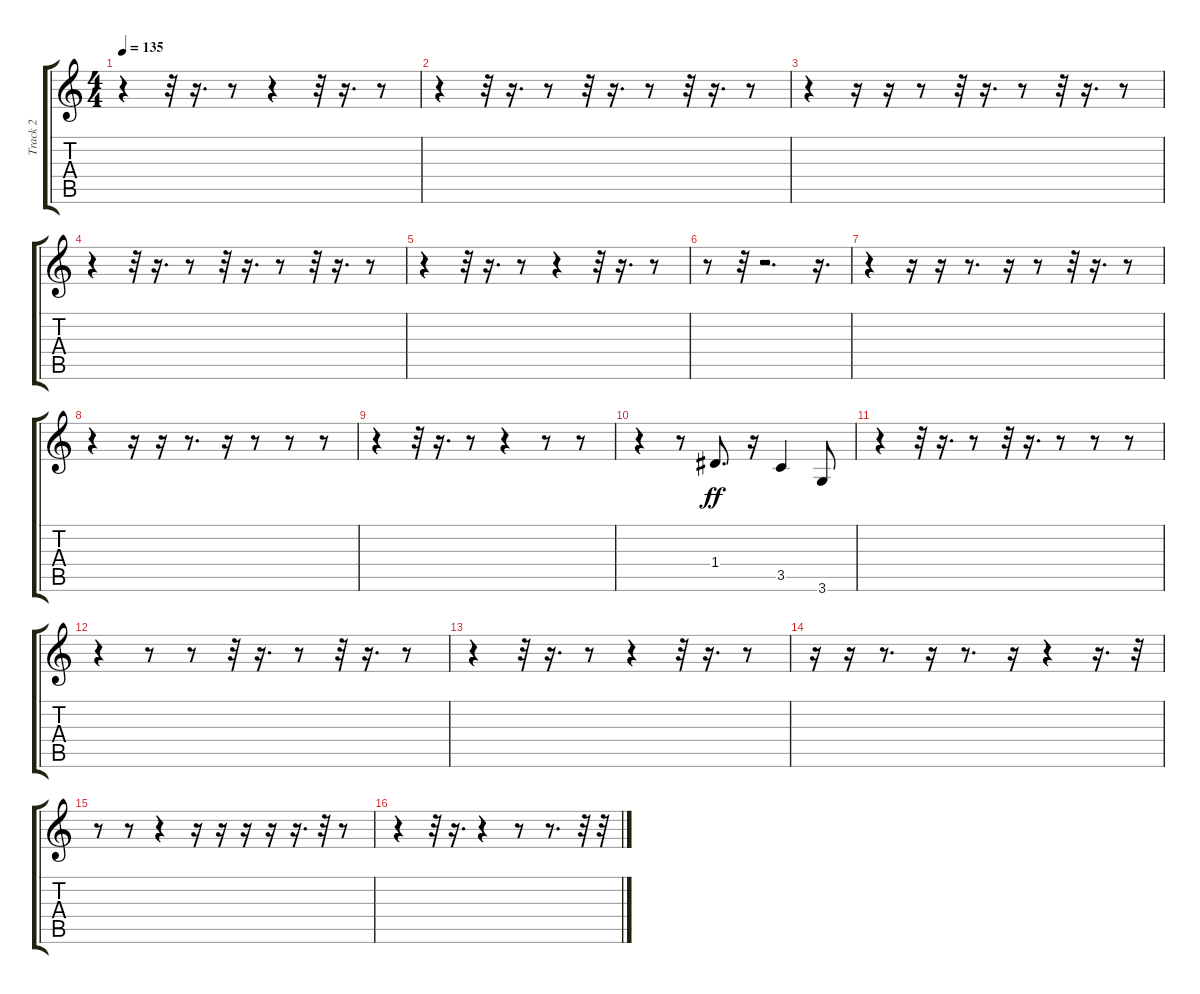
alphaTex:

\track ("Track 2" "Track 2") {instrument fretlessbass}
\staff {score tabs}
\tuning (E4 B3 G3 D3 A2 E2) {hide}
\ts (4 4)
\tempo 135
\clef g2
\ks c
r.4{dy ff} r.32 r.16{d} r.8 r.4 r.32 r.16{d} r.8 |
r.4 r.32 r.16{d} r.8 r.32 r.16{d} r.8 r.32 r.16{d} r.8 |
r.4 r.16 r.16 r.8 r.32 r.16{d} r.8 r.32 r.16{d} r.8 |
r.4 r.32 r.16{d} r.8 r.32 r.16{d} r.8 r.32 r.16{d} r.8 |
r.4 r.32 r.16{d} r.8 r.4 r.32 r.16{d} r.8 |
r.8 r.32 r.2{d} r.16{d} |
r.4 r.16 r.16 r.8{d} r.16 r.8 r.32 r.16{d} r.8 |
r.4 r.16 r.16 r.8{d} r.16 r.8 r.8 r.8 |
r.4 r.32 r.16{d} r.8 r.4 r.8 r.8 |
r.4 r.8 1.4.8{d} r.16 3.5.4 3.6.8 |
r.4 r.32 r.16{d} r.8 r.32 r.16{d} r.8 r.8 r.8 |
r.4 r.8 r.8 r.32 r.16{d} r.8 r.32 r.16{d} r.8 |
r.4 r.32 r.16{d} r.8 r.4 r.32 r.16{d} r.8 |
r.16 r.16 r.8{d} r.16 r.8{d} r.16 r.4 r.16{d} r.32 |
r.8 r.8 r.4 r.16 r.16 r.16 r.16 r.16{d} r.32 r.8 |
r.4 r.32 r.16{d} r.4 r.8 r.8{d} r.32 r.32
